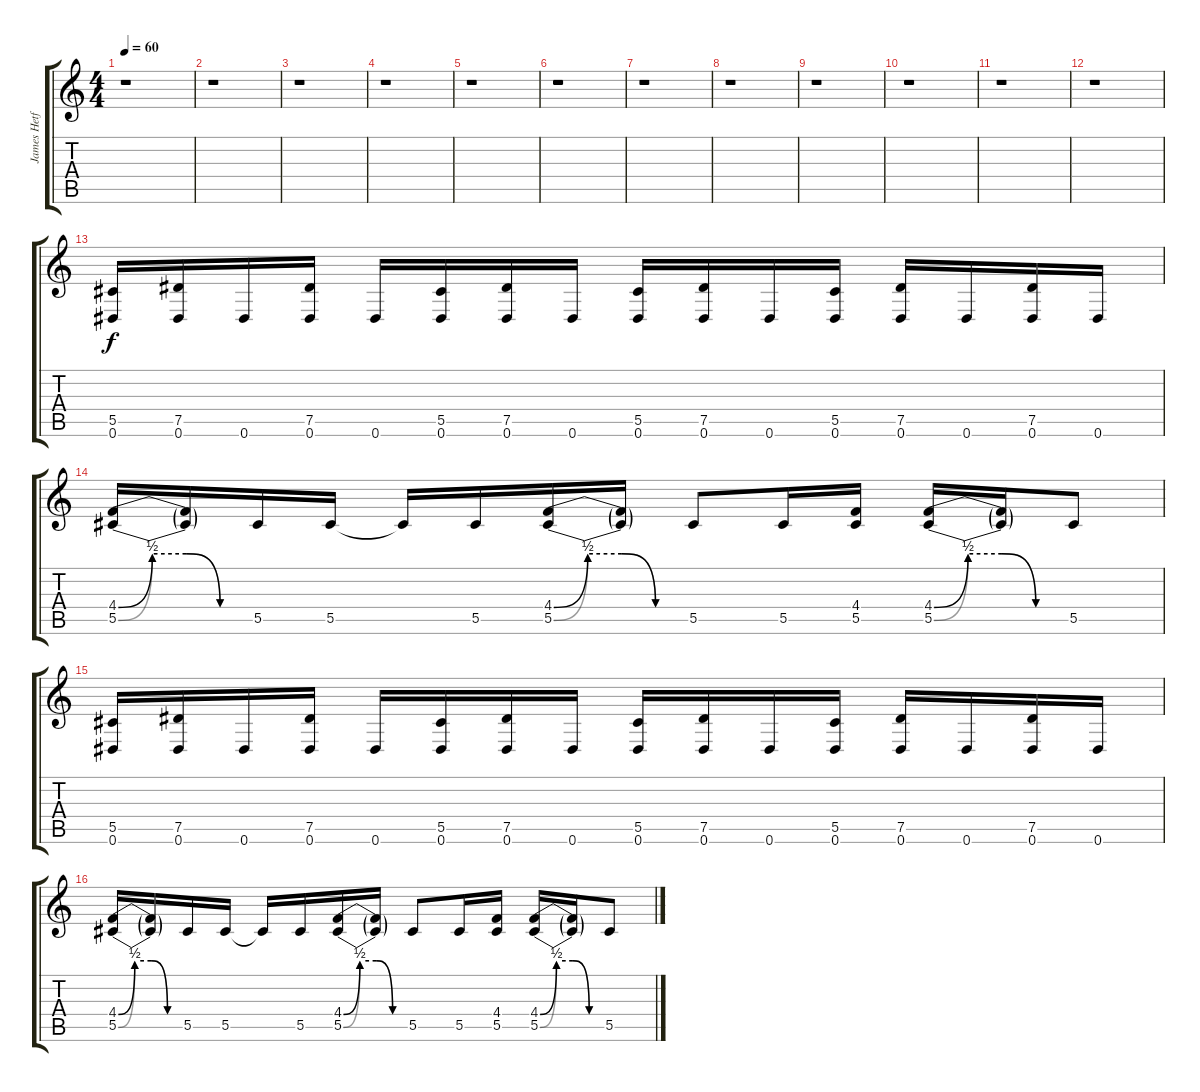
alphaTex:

\track ("James Hetfeild" "James Hetf") {instrument distortionguitar}
\staff {score tabs}
\tuning (Eb4 Bb3 Gb3 Db3 Ab2 Eb2) {hide}
\ts (4 4)
\tempo 60
\clef g2
\ks c
r.1{dy mp} |
r.1 |
r.1 |
r.1 |
r.1 |
r.1 |
r.1 |
r.1 |
r.1 |
r.1 |
r.1 |
r.1 |
(5.5 0.6).16{dy f} (7.5 0.6).16 0.6.16 (7.5 0.6).16 0.6.16 (5.5 0.6).16 (7.5 0.6).16 0.6.16 (5.5 0.6).16 (7.5 0.6).16 0.6.16 (5.5 0.6).16 (7.5 0.6).16 0.6.16 (7.5 0.6).16 0.6.16 |
(4.4{be (custom 0 0 15 2 30 2 45 0 60 0)} 5.5{be (custom 0 0 15 2 30 2 45 0 60 0)}).16 (4.4{t} 5.5{t}).16 5.5.16 5.5.16 5.5{t}.16 5.5.16 (4.4{be (custom 0 0 15 2 30 2 45 0 60 0)} 5.5{be (custom 0 0 15 2 30 2 45 0 60 0)}).16 (4.4{t} 5.5{t}).16 5.5.8 5.5.16 (4.4 5.5).16 (4.4{be (custom 0 0 15 2 30 2 45 0 60 0)} 5.5{be (custom 0 0 15 2 30 2 45 0 60 0)}).16 (4.4{t} 5.5{t}).16 5.5.8 |
(5.5 0.6).16 (7.5 0.6).16 0.6.16 (7.5 0.6).16 0.6.16 (5.5 0.6).16 (7.5 0.6).16 0.6.16 (5.5 0.6).16 (7.5 0.6).16 0.6.16 (5.5 0.6).16 (7.5 0.6).16 0.6.16 (7.5 0.6).16 0.6.16 |
(4.4{be (custom 0 0 15 2 30 2 45 0 60 0)} 5.5{be (custom 0 0 15 2 30 2 45 0 60 0)}).16 (4.4{t} 5.5{t}).16 5.5.16 5.5.16 5.5{t}.16 5.5.16 (4.4{be (custom 0 0 15 2 30 2 45 0 60 0)} 5.5{be (custom 0 0 15 2 30 2 45 0 60 0)}).16 (4.4{t} 5.5{t}).16 5.5.8 5.5.16 (4.4 5.5).16 (4.4{be (custom 0 0 15 2 30 2 45 0 60 0)} 5.5{be (custom 0 0 15 2 30 2 45 0 60 0)}).16 (4.4{t} 5.5{t}).16 5.5.8
